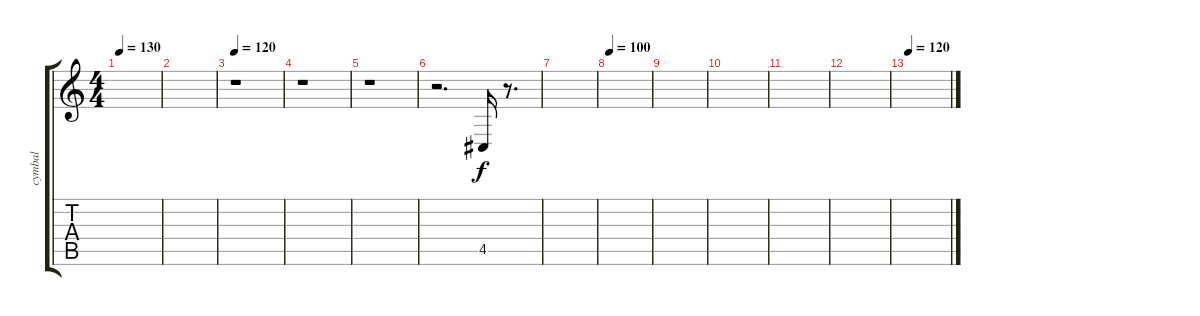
\track ("cymbal" "cymbal") {instrument reversecymbal}
\staff {score tabs}
\tuning (E4 B3 G3 D3 A2 E2) {hide}
\ts (4 4)
\tempo 130
\clef g2
\ks c
|
|
\tempo 120
r.1 |
r.1 |
r.1 |
r.2{d} 4.5.16{dy f} r.8{d} |
|
\tempo 100
|
|
|
|
|
\tempo 120
